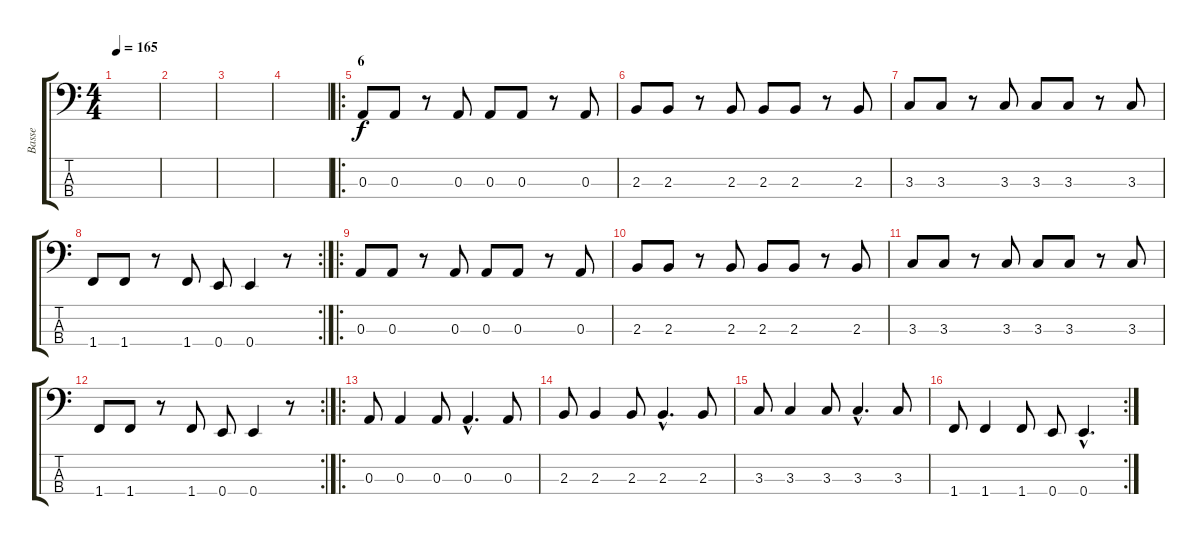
\track ("Basse" "Basse") {instrument electricbassfinger}
\staff {score tabs}
\tuning (G2 D2 A1 E1) {hide}
\ts (4 4)
\tempo 165
\clef f4
\ks c
|
|
|
|
\ro
\section ("" "6")
0.3.8 0.3.8 r.8 0.3.8 0.3.8 0.3.8 r.8 0.3.8 |
2.3.8 2.3.8 r.8 2.3.8 2.3.8 2.3.8 r.8 2.3.8 |
3.3.8 3.3.8 r.8 3.3.8 3.3.8 3.3.8 r.8 3.3.8 |
\rc 2
1.4.8 1.4.8 r.8 1.4.8 0.4.8 0.4.4 r.8 |
\ro
0.3.8 0.3.8 r.8 0.3.8 0.3.8 0.3.8 r.8 0.3.8 |
2.3.8 2.3.8 r.8 2.3.8 2.3.8 2.3.8 r.8 2.3.8 |
3.3.8 3.3.8 r.8 3.3.8 3.3.8 3.3.8 r.8 3.3.8 |
\rc 2
1.4.8 1.4.8 r.8 1.4.8 0.4.8 0.4.4 r.8 |
\ro
0.3.8 0.3.4 0.3.8 0.3{hac}.4{d} 0.3.8 |
2.3.8 2.3.4 2.3.8 2.3{hac}.4{d} 2.3.8 |
3.3.8 3.3.4 3.3.8 3.3{hac}.4{d} 3.3.8 |
\rc 2
1.4.8 1.4.4 1.4.8 0.4.8 0.4{hac}.4{d}
